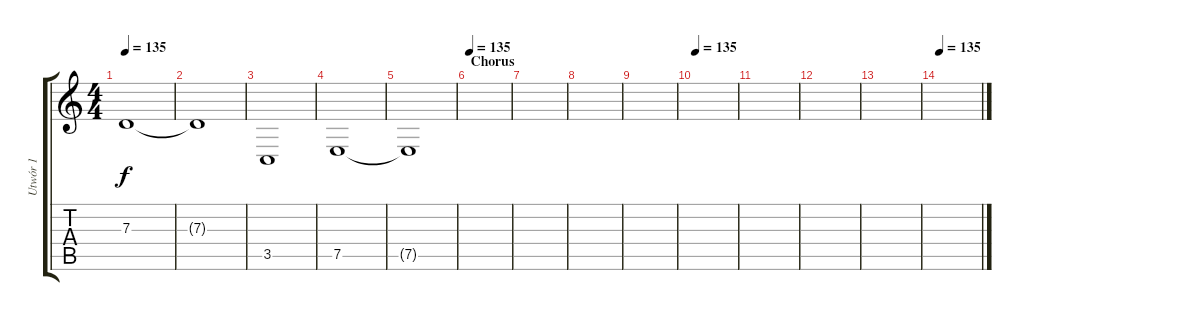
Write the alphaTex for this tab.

\track ("Utwór 1" "Utwór 1") {instrument churchorgan}
\staff {score tabs}
\tuning (E4 B3 G3 D3 A2 E2) {hide}
\ts (4 4)
\tempo 135
\clef g2
\ks c
7.3.1{dy f} |
7.3{t}.1 |
3.5.1 |
7.5.1 |
7.5{t}.1 |
\section ("" "Chorus")
\tempo 135
|
|
|
|
\tempo 135
|
|
|
|
\tempo 135
